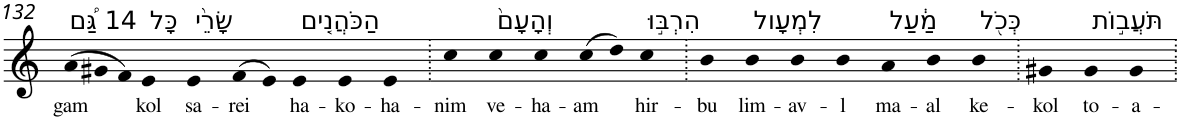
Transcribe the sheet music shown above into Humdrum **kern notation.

**kern	**text
*part1	*part1
*staff1	*staff1
*I"Piano	*
*I'Pno	*
!!LO:PB:g=z
*clefG2	*
*k[]	*
*Xtuplet	*
=132	=132
!LO:TX:a:t=14 גַּ֠ם	!
!	!LO:LY:b
(>12a	gam
12g#X	.
12f)	.
!LO:TX:a:t=כָּל	!
!	!LO:LY:b
4e	kol
!LO:TX:a:t=שָׂרֵ֨י	!
!	!LO:LY:b
4e	sa-
!	!LO:LY:b
(>8f	-rei
8e)	.
!LO:TX:a:t=הַכֹּהֲנִ֤ים	!
!	!LO:LY:b
4e	ha-
!	!LO:LY:b
4e	-ko-
!	!LO:LY:b
4e	-ha-
=133.	=133.
!	!LO:LY:b
4cc	-nim
!LO:TX:a:t=וְהָעָם֙	!
!	!LO:LY:b
4cc	ve-
!	!LO:LY:b
4cc	-ha-
!	!LO:LY:b
(>8cc	-am
8dd)	.
!LO:TX:a:t=הִרְבּ֣וּ	!
!	!LO:LY:b
4cc	hir-
=134.	=134.
!	!LO:LY:b
4b	-bu
!LO:TX:a:t=לִמְעָול	!
!	!LO:LY:b
4b	lim-
!	!LO:LY:b
4b	-av-
!	!LO:LY:b
4b	-l
!LO:TX:a:t=מַ֔עַל	!
!	!LO:LY:b
4a	ma-
!	!LO:LY:b
4b	-al
!LO:TX:a:t=כְּכֹ֖ל	!
!	!LO:LY:b
4b	ke-
=135.	=135.
!	!LO:LY:b
4g#X	-kol
!LO:TX:a:t=תֹּעֲב֣וֹת	!
!	!LO:LY:b
4g#	to-
!	!LO:LY:b
4g#	-a-
=.	=.
*-	*-
